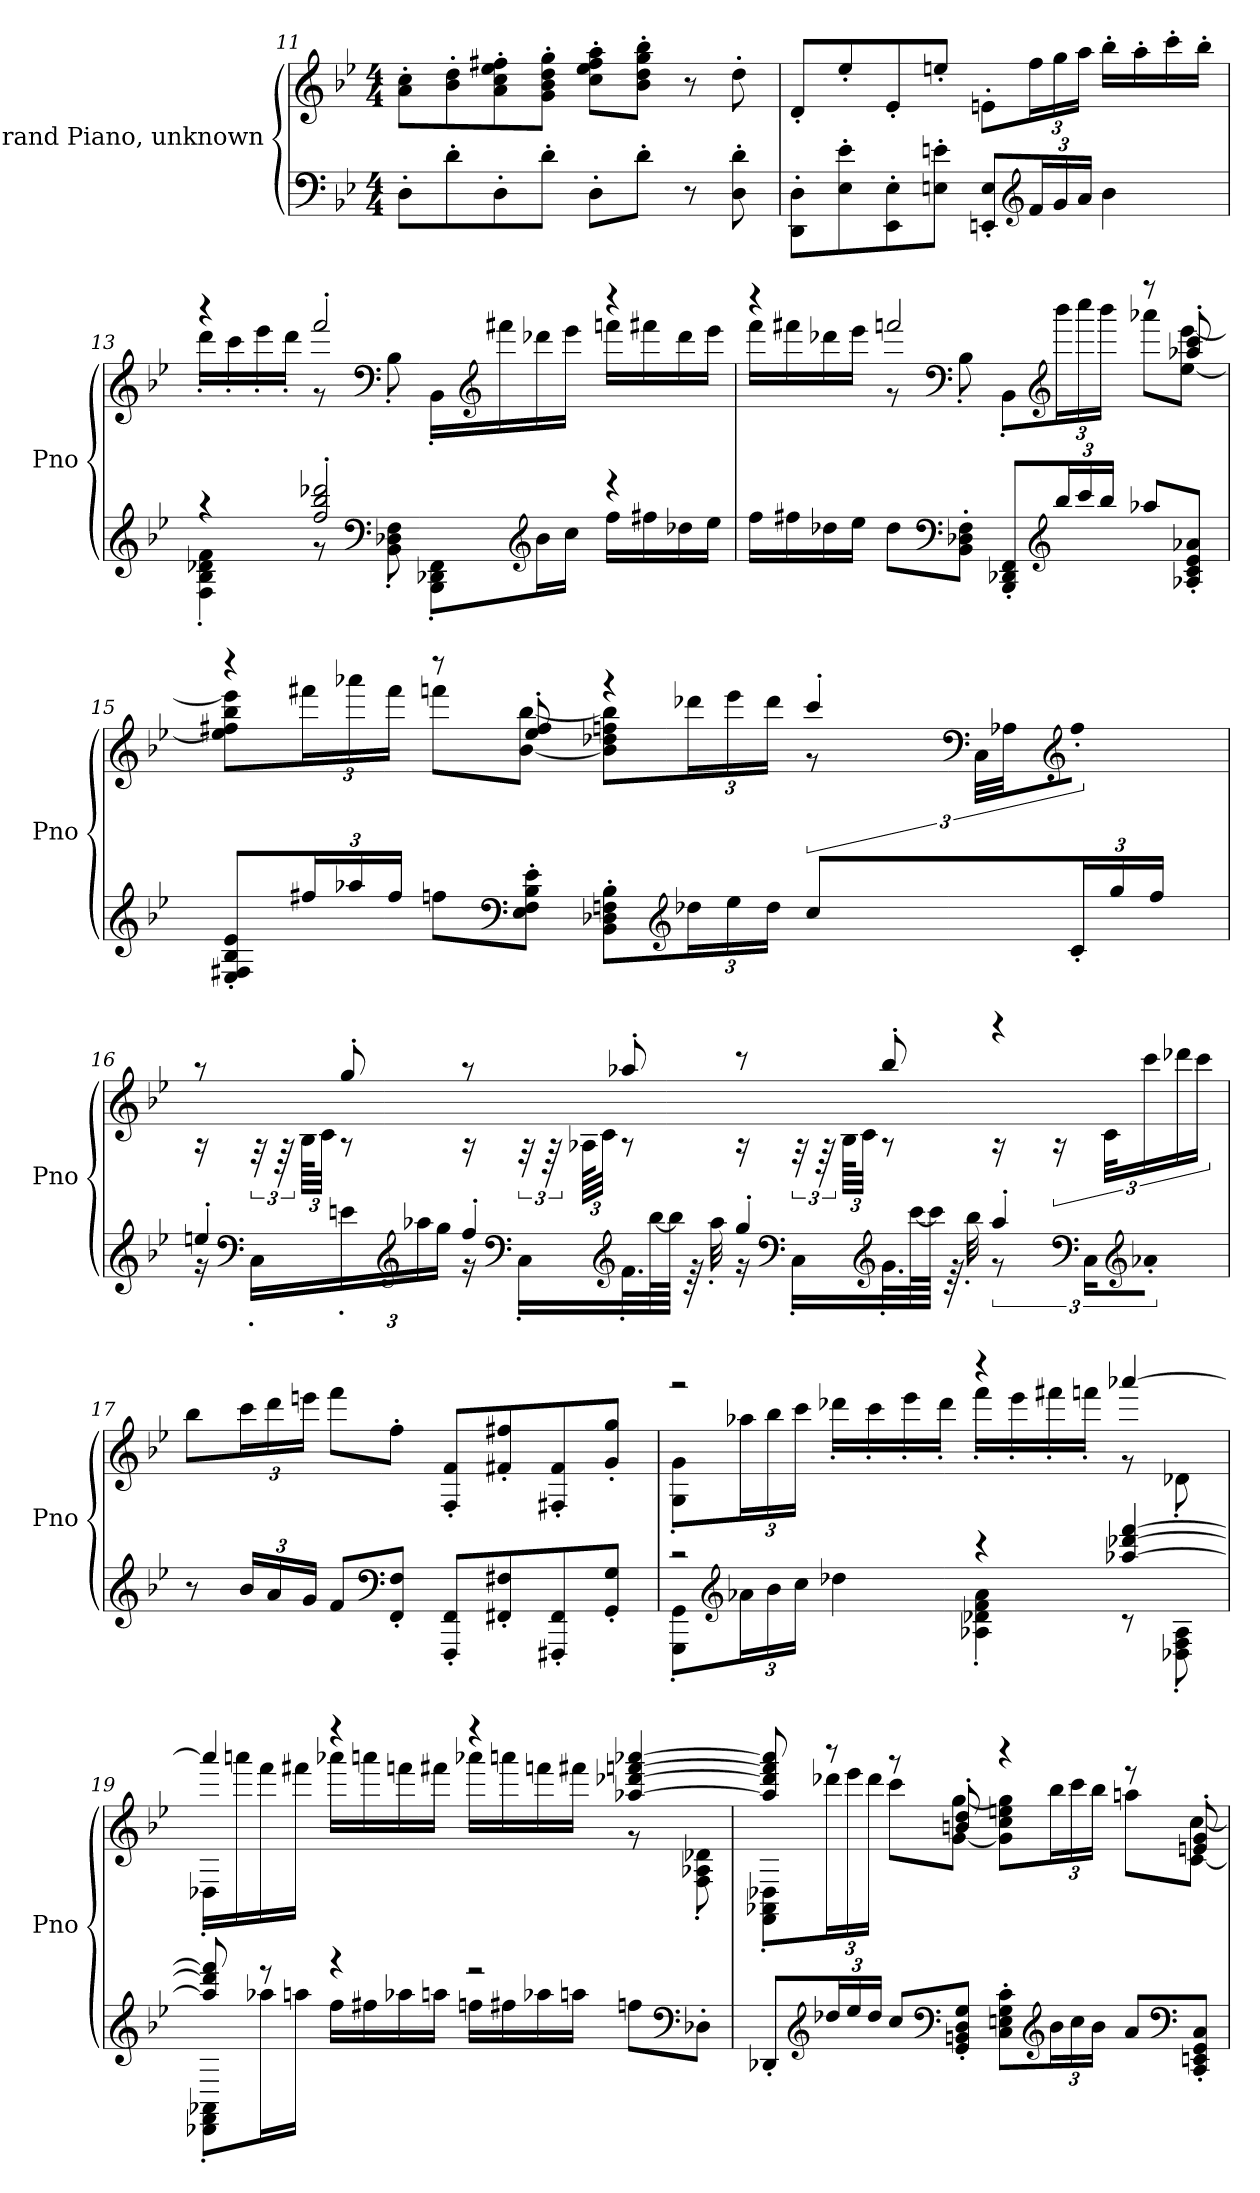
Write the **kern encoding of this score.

**kern	**kern
*part1	*part1
*staff2	*staff1
*I"Grand Piano, unknown	*
*I'Pno	*
*clefF4	*clefG2
*k[b-e-]	*k[b-e-]
*M4/4	*M4/4
=11	=11
8D'\L	8a\' 8cc\'L
8d'\	8b-\' 8dd\'
8D'\	8a\' 8cc\' 8ee-\' 8ff#X\'
8d'\J	8g\' 8b-\' 8dd\' 8gg\'J
8D'\L	8cc\' 8ee-\' 8ff#\' 8aa\'L
8d'\J	8b-\' 8dd\' 8gg\' 8bb-\'J
8r	8r
8D\' 8d\'	8dd'\
=12	=12
8DD\' 8D\'L	8d'/L
8E-\' 8e-\'	8ee-'/
8EE-\' 8E-\'	8e-'/
8En\' 8en\'J	8een'/J
8EEn/' 8E/'L	8en'\L
*clefG2	*
*Xbrackettup	*Xbrackettup
24f/L	24ff\L
24g/	24gg\
24a/JJ	24aa\JJ
4b-\	16bb-'\LL
.	16aa'\
.	16ccc'\
.	16bb-'\JJ
!!LO:LB:g=z
=13	=13
*^	*^
4r	4F\' 4B-\' 4d-X\' 4f\'	4r	16ddd'\LL
.	.	.	16ccc'\
.	.	.	16eee-'\
.	.	.	16ddd'\JJ
2ff/' 2bb-/' 2ddd-X/'	8r	2fff'/	8r
*clefF4	*	*clefF4	*
.	8BB-\' 8D-X\' 8F\'	.	8B-'\
.	8BBB-\' 8DD-X\' 8FF\'L	.	16BB-'\LL
*	*	*clefG2	*
.	.	.	16fff#X\
*clefG2	*	*	*
.	16b-\L	.	16ddd-X\
.	16cc\JJ	.	16eee-\JJ
4r	16ff\LL	4r	16fffn\LL
.	16ff#X\	.	16fff#X\
.	16dd-X\	.	16ddd-\
.	16ee-\JJ	.	16eee-\JJ
*v	*v	*	*
!!LO:PB:g=z	!!
=14	=14	=14
16ff\LL	4r	16fff\LL
16ff#X\	.	16fff#X\
16dd-X\	.	16ddd-X\
16ee-\JJ	.	16eee-\JJ
8dd-\L	2fffn/	8r
*clefF4	*clefF4	*
8BB-\' 8D-X\' 8F\'J	.	8B-'\
8BBB-/' 8DD-X/' 8FF/'L	.	8BB-'\L
*clefG2	*clefG2	*
24bb-/L	.	24bbb-\L
24ccc/	.	24cccc\
24bb-/JJ	.	24bbb-\JJ
8aa-X/L	8r	8aaa-X\L
8A-X/' 8c/' 8e-/' 8a-X/'J	8aa-X/' 8ccc/'	[8ee-\ [8eee-\J
!!LO:LB:g=z	!!
=15	=15	=15
8E-/' 8F#X/' 8B-/' 8e-/'L	4r	8ee-\] 8ff#X\ 8bb-\ 8eee-\]L
24ff#X/L	.	24fff#X\L
24aa-X/	.	24aaa-X\
24ff#/JJ	.	24fff#\JJ
8ffn\L	8r	8fffn\L
*clefF4	*	*
8E-\' 8F#\' 8B-\' 8e-\'J	8ee-/' 8ff#/'	[8b-\ [8bb-\J
8BB-\' 8D-X\' 8Fn\' 8B-\'L	4r	8b-\] 8dd-X\ 8ffn\ 8bb-\]L
*clefG2	*	*
24dd-X\L	.	24ddd-X\L
24ee-\	.	24eee-\
24dd-\JJ	.	24ddd-\JJ
*	*	*brackettup
8cc/L	4ccc'/	12r
*	*clefF4	*
.	.	48C\LLL
.	.	48A-X\JJ
*	*clefG2	*
24c'/L	.	8ff'\J
24gg/	.	.
24ff/JJ	.	.
!!LO:LB:g=z	!!
=16	=16	=16
*^	*	*
4een'/	16r	8r	16r
*clefF4	*	*	*
.	16C'\LL	.	48r
.	.	.	96r
.	.	.	96B-\KLLL
.	.	.	48c\JJJ
.	24en'\	8gg'/	8r
*clefG2	*	*	*
.	24aa-X\	.	.
.	24gg\JJ	.	.
4ff'/	16r	8r	16r
*clefF4	*	*	*
.	16C'\LL	.	48r
.	.	.	96r
.	.	.	96A-X\KLLL
.	.	.	48c\JJJ
*clefG2	*	*	*
.	32.f'\L	8aa-X'/	8r
.	[64bb-\L	.	.
.	64bb-\JJJJ]	.	.
.	64r	.	.
.	32aa-'\	.	.
4gg'/	16r	8r	16r
*clefF4	*	*	*
.	16C'\LL	.	48r
.	.	.	96r
.	.	.	96B-\KLLL
.	.	.	48c\JJJ
*clefG2	*	*	*
.	32.g'\L	8bb-'/	8r
.	[64ccc\L	.	.
.	64ccc\JJJJ]	.	.
.	64r	.	.
.	32bb-'\	.	.
*	*brackettup	*	*
4aa-'/	12r	4r	16r
.	.	.	24r
*clefF4	*	*	*
.	24C\KL	.	.
.	.	.	48c\KLL
*clefG2	*	*	*
*	*	*	*Xbrackettup
.	8a-X'\J	.	24ccc\
.	.	.	24ddd-X\
.	.	.	24ccc\JJ
*v	*v	*	*
*	*v	*v
!!LO:LB:g=z
=17	=17
8r	8bb-\L
*Xbrackettup	*
24b-/LL	24ccc\L
24a/	24ddd\
24g/JJ	24eeen\JJ
8f/L	8fff\L
*clefF4	*
8FF/' 8F/'J	8ff'\J
8FFF/' 8FF/'L	8F/' 8f/'L
8FF#X/' 8F#X/'	8f#X/' 8ff#X/'
8FFF#X/' 8FF#/'	8F#X/' 8f#/'
8GG/' 8G/'J	8g/' 8gg/'J
=18	=18
*^	*^
2r	8GGG\' 8GG\'L	2r	8G\' 8g\'L
*clefG2	*	*	*
.	24a-X\L	.	24aa-X\L
.	24b-\	.	24bb-\
.	24cc\JJ	.	24ccc\JJ
.	4dd-X\	.	16ddd-X'\LL
.	.	.	16ccc'\
.	.	.	16eee-'\
.	.	.	16ddd-'\JJ
4r	4A-X\' 4d-X\' 4f\' 4a-\'	4r	16fff'\LL
.	.	.	16eee-'\
.	.	.	16fff#X'\
.	.	.	16fffn'\JJ
[4aa-X/ [4ddd-X/ [4fff/	8r	[4aaa-X/	8r
.	8D-X\' 8F\' 8A-\'	.	8d-X'\
!!LO:PB:g=z	!!
=19	=19	=19	=19
8aa-/] 8ddd-/] 8fff/]	8DD-X\' 8FF\' 8AA-X\'L	4aaa-/]	16D-X'\LL
.	.	.	16aaan\
8r	16aa-X\L	.	16fff\
.	16aan\JJ	.	16fff#X\JJ
4r	16ff\LL	4r	16aaa-X\LL
.	16ff#X\	.	16aaan\
.	16aa-X\	.	16fffn\
.	16aan\JJ	.	16fff#X\JJ
2r	16ffn\LL	4r	16aaa-X\LL
.	16ff#X\	.	16aaan\
.	16aa-X\	.	16fffn\
.	16aan\JJ	.	16fff#X\JJ
.	8ffn\L	[4aa-X/ [4ddd-X/ [4fffn/ [4aaa-X/	8r
*clefF4	*	*	*
.	8D-X'\J	.	8F\' 8A-X\' 8d-X\'
*v	*v	*	*
!!LO:LB:g=z	!!
=20	=20	=20
8DD-X'/L	8aa-/] 8ddd-/] 8fff/] 8aaa-/]	8FF\' 8AA-X\' 8D-X\'L
*clefG2	*	*
24dd-X/L	8r	24ddd-X\L
24ee-/	.	24eee-\
24dd-/JJ	.	24ddd-\JJ
8cc/L	8r	8ccc\L
*clefF4	*	*
8GG/' 8BBn/' 8D/' 8G/'J	8bn/' 8dd/'	[8g\ [8gg\J
8C\' 8En\' 8G\' 8c\'L	4r	8g\] 8cc\ 8een\ 8gg\]L
*clefG2	*	*
24b-\L	.	24bb-\L
24cc\	.	24ccc\
24b-\JJ	.	24bb-\JJ
8a/L	8r	8aan\L
*clefF4	*	*
8CC/' 8EEn/' 8GG/' 8C/'J	8en/' 8g/'	[8c\ [8cc\J
*	*v	*v
=	=
*-	*-
